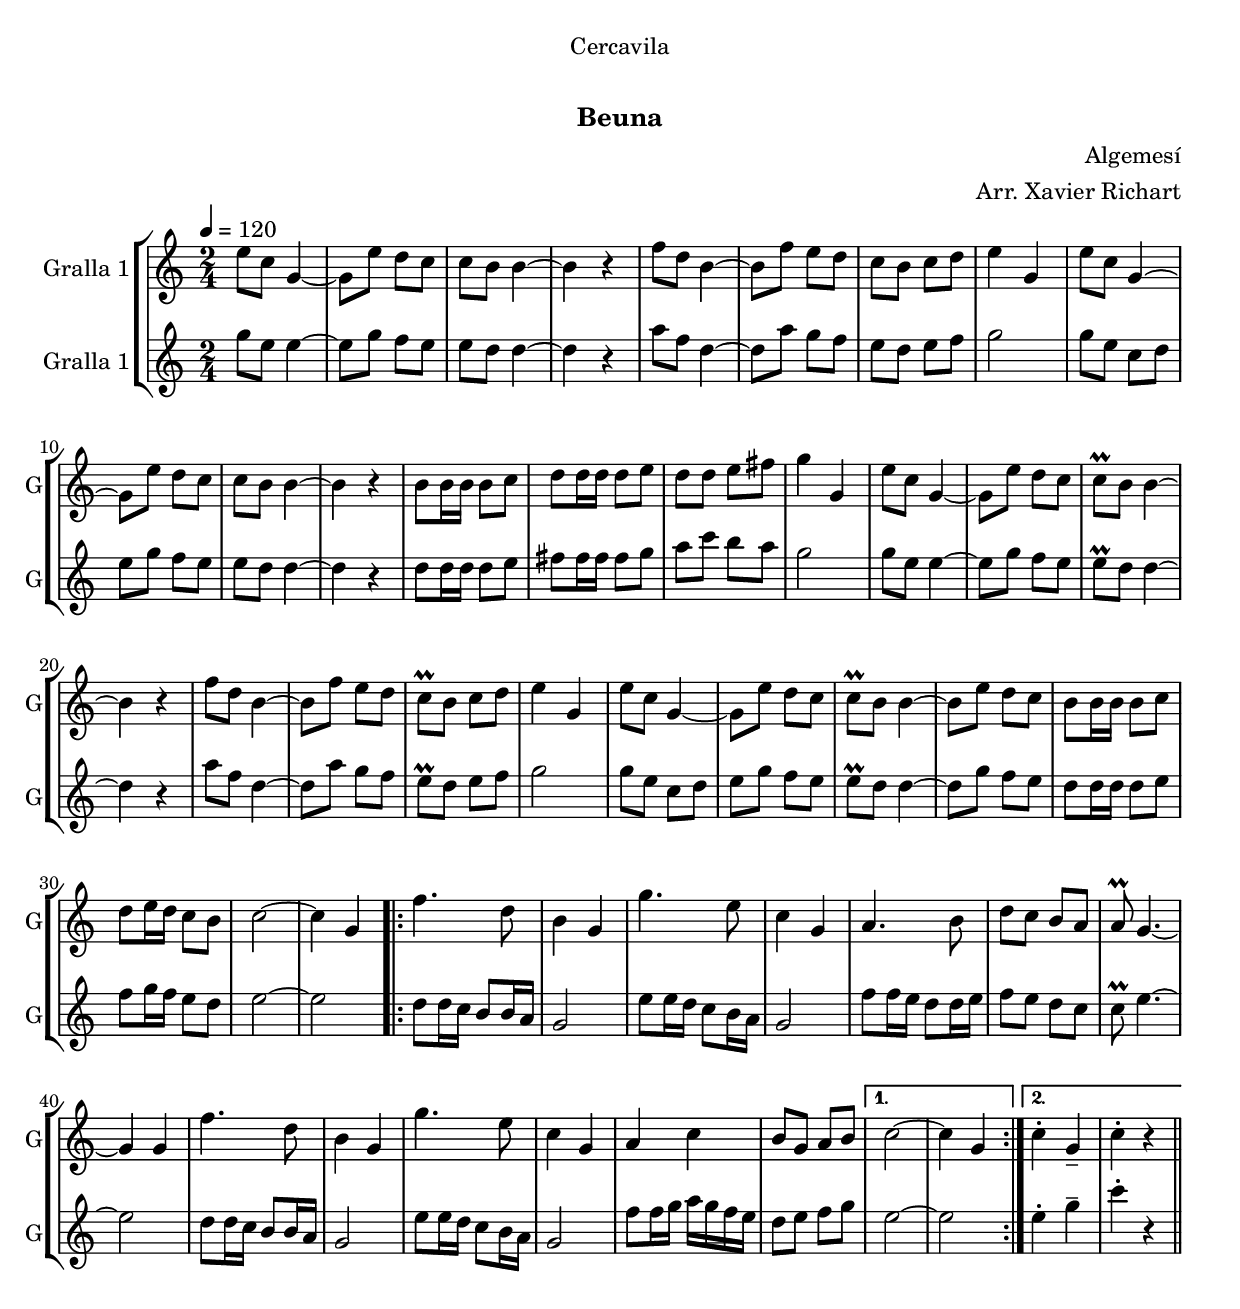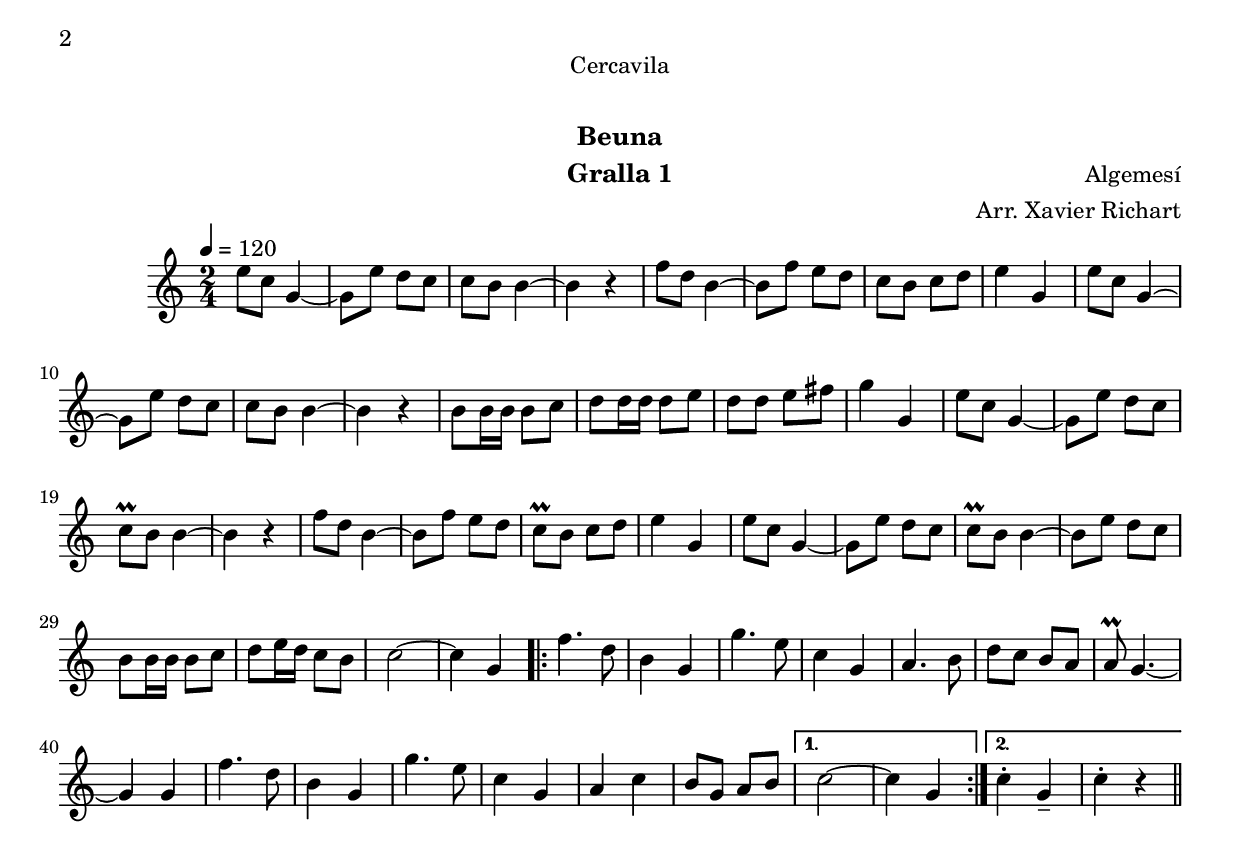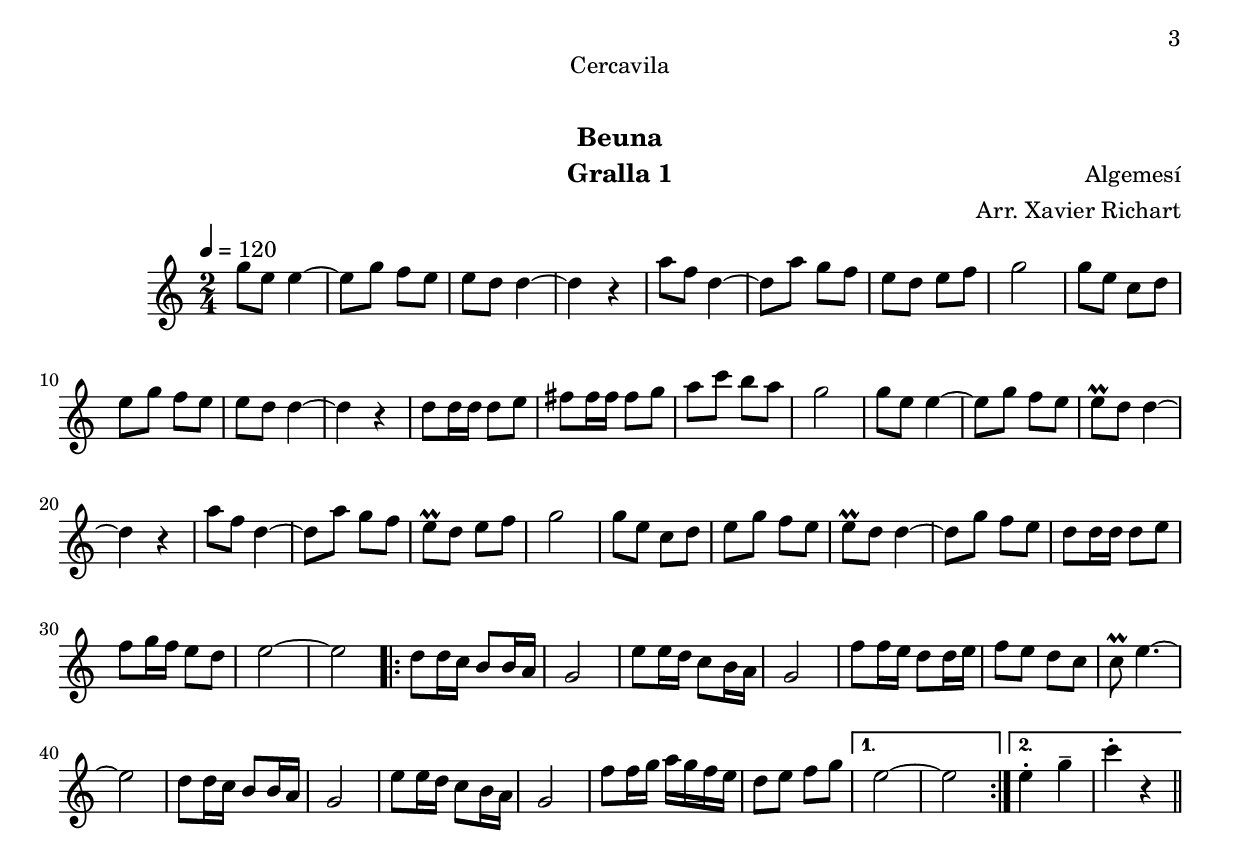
\version "2.22.1"

\header {
  dedication="Cercavila"
  title="  "
  subtitle="Beuna"
  subsubtitle=""
  poet=""
  meter=""
  piece=""
  composer="Algemesí"
  arranger="Arr. Xavier Richart"
  opus=""
  instrument=""
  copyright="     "
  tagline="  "
}

liniaroAa =
\relative e''
{
  \tempo 4=120
  \clef treble
  \key c \major
  \time 2/4
  e8 c g4 ~  |
  g8 e' d c  |
  c8 b b4 ~  |
  b4 r  |
  %05
  f'8 d b4 ~  |
  b8 f' e d  |
  c8 b c d  |
  e4 g,  |
  e'8 c g4 ~  |
  %10
  g8 e' d c  |
  c8 b b4 ~  |
  b4 r  |
  b8 b16 b b8 c  |
  d8 d16 d d8 e  |
  %15
  d8 d e fis  |
  g4 g,  |
  e'8 c g4 ~  |
  g8 e' d c  |
  c8\prall b b4 ~  |
  %20
  b4 r  |
  f'8 d b4 ~  |
  b8 f' e d  |
  c8\prall b c d  |
  e4 g,  |
  %25
  e'8 c g4 ~  |
  g8 e' d c  |
  c8\prall b b4 ~  |
  b8 e d c  |
  b8 b16 b b8 c  |
  %30
  d8 e16 d c8 b  |
  c2 ~  |
  c4 g  |
  \repeat volta 2 { f'4. d8  |
  b4 g  |
  %35
  g'4. e8  |
  c4 g  |
  a4. b8  |
  d8 c b a  |
  a8\prall g4. ~  |
  %40
  g4 g  |
  f'4. d8  |
  b4 g  |
  g'4. e8  |
  c4 g  |
  %45
  a4 c  |
  b8 g a b }
  \alternative { { c2 ~  |
  c4 g }
  { c4-. g--  |
  %50
  c4-. r } } \bar "||"
}

liniaroAb =
\relative g''
{
  \tempo 4=120
  \clef treble
  \key c \major
  \time 2/4
  g8 e e4 ~  |
  e8 g f e  |
  e8 d d4 ~  |
  d4 r  |
  %05
  a'8 f d4 ~  |
  d8 a' g f  |
  e8 d e f  |
  g2  |
  g8 e c d  |
  %10
  e8 g f e  |
  e8 d d4 ~  |
  d4 r  |
  d8 d16 d d8 e  |
  fis8 fis16 fis fis8 g  |
  %15
  a8 c b a  |
  g2  |
  g8 e e4 ~  |
  e8 g f e  |
  e8\prall d d4 ~  |
  %20
  d4 r  |
  a'8 f d4 ~  |
  d8 a' g f  |
  e8\prall d e f  |
  g2  |
  %25
  g8 e c d  |
  e8 g f e  |
  e8\prall d d4 ~  |
  d8 g f e  |
  d8 d16 d d8 e  |
  %30
  f8 g16 f e8 d  |
  e2 ~  |
  e2  |
  \repeat volta 2 { d8 d16 c b8 b16 a  |
  g2  |
  %35
  e'8 e16 d c8 b16 a  |
  g2  |
  f'8 f16 e d8 d16 e  |
  f8 e d c  |
  c8\prall e4. ~  |
  %40
  e2  |
  d8 d16 c b8 b16 a  |
  g2  |
  e'8 e16 d c8 b16 a  |
  g2  |
  %45
  f'8 f16 g a g f e  |
  d8 e f g }
  \alternative { { e2 ~  |
  e2 }
  { e4-. g--  |
  %50
  c4-. r } } \bar "||"
}

\bookpart {
  \score {
    \new StaffGroup {
      \override Score.RehearsalMark #'self-alignment-X = #LEFT
      <<
        \new Staff \with {instrumentName = #"Gralla 1" shortInstrumentName = #"G"} \liniaroAa
        \new Staff \with {instrumentName = #"Gralla 1" shortInstrumentName = #"G"} \liniaroAb
      >>
    }
    \layout {}
  }
  \score { \unfoldRepeats
    \new StaffGroup {
      \override Score.RehearsalMark #'self-alignment-X = #LEFT
      <<
        \new Staff \with {instrumentName = #"Gralla 1" shortInstrumentName = #"G"} \liniaroAa
        \new Staff \with {instrumentName = #"Gralla 1" shortInstrumentName = #"G"} \liniaroAb
      >>
    }
    \midi {}
  }
}

\bookpart {
  \header {instrument="Gralla 1"}
  \score {
    \new StaffGroup {
      \override Score.RehearsalMark #'self-alignment-X = #LEFT
      <<
        \new Staff \liniaroAa
      >>
    }
    \layout {}
  }
  \score { \unfoldRepeats
    \new StaffGroup {
      \override Score.RehearsalMark #'self-alignment-X = #LEFT
      <<
        \new Staff \liniaroAa
      >>
    }
    \midi {}
  }
}

\bookpart {
  \header {instrument="Gralla 1"}
  \score {
    \new StaffGroup {
      \override Score.RehearsalMark #'self-alignment-X = #LEFT
      <<
        \new Staff \liniaroAb
      >>
    }
    \layout {}
  }
  \score { \unfoldRepeats
    \new StaffGroup {
      \override Score.RehearsalMark #'self-alignment-X = #LEFT
      <<
        \new Staff \liniaroAb
      >>
    }
    \midi {}
  }
}

